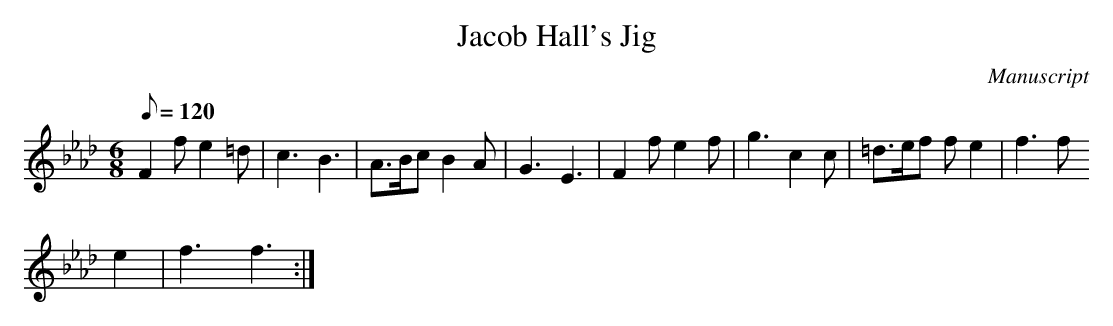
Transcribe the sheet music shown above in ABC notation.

X:1
T:Jacob Hall's Jig
M:6/8
L:1/8
Q:120
O:Manuscript
K:Fm
F2 f e2 =d| c3 B3|A>Bc B2 A|G3 E3 | F2 f e2 f| g3 c2 c |=d>ef f e2| f3 f
3::e2 e e>=dc| B2 B B2 G| A>Bc B2 A| G3 E3| F3 f e2 f| g3 c2 c| =d>ef f
e2 | f3 f3:|
